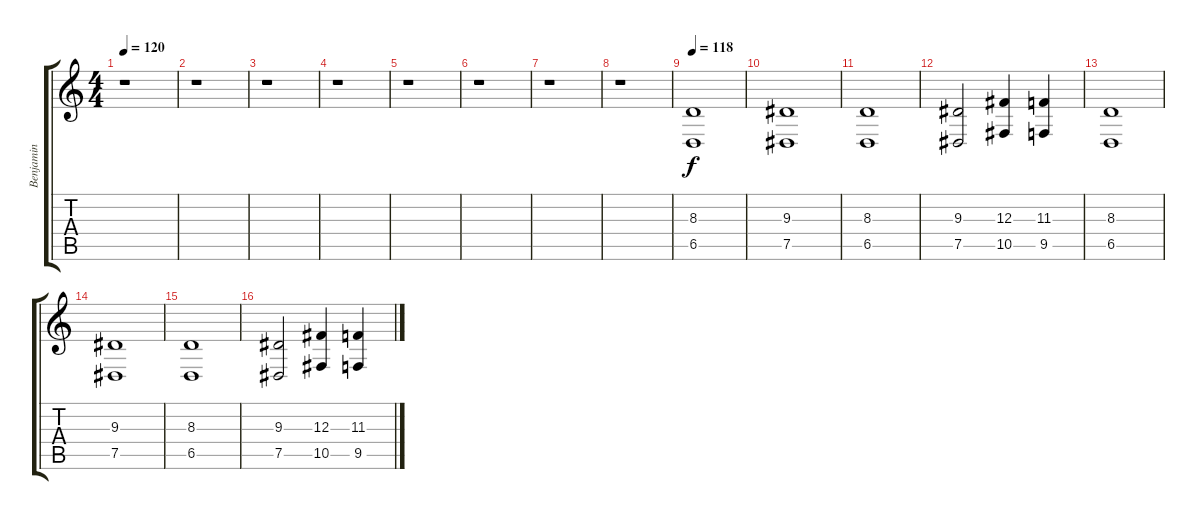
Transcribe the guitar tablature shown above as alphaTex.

\track ("Benjamin" "Benjamin") {instrument pad4choir}
\staff {score tabs}
\tuning (Eb4 Bb3 Gb3 Db3 Ab2 Eb2) {hide}
\ts (4 4)
\tempo 120
\clef g2
\ks c
r.1{dy f volume 16 balance 8 instrument pad4choir} |
r.1 |
r.1 |
r.1 |
r.1 |
r.1 |
r.1 |
r.1 |
\tempo 118
(8.3 6.5).1 |
(9.3 7.5).1 |
(8.3 6.5).1 |
(9.3 7.5).2 (12.3 10.5).4 (11.3 9.5).4 |
(8.3 6.5).1 |
(9.3 7.5).1 |
(8.3 6.5).1 |
(9.3 7.5).2 (12.3 10.5).4 (11.3 9.5).4
